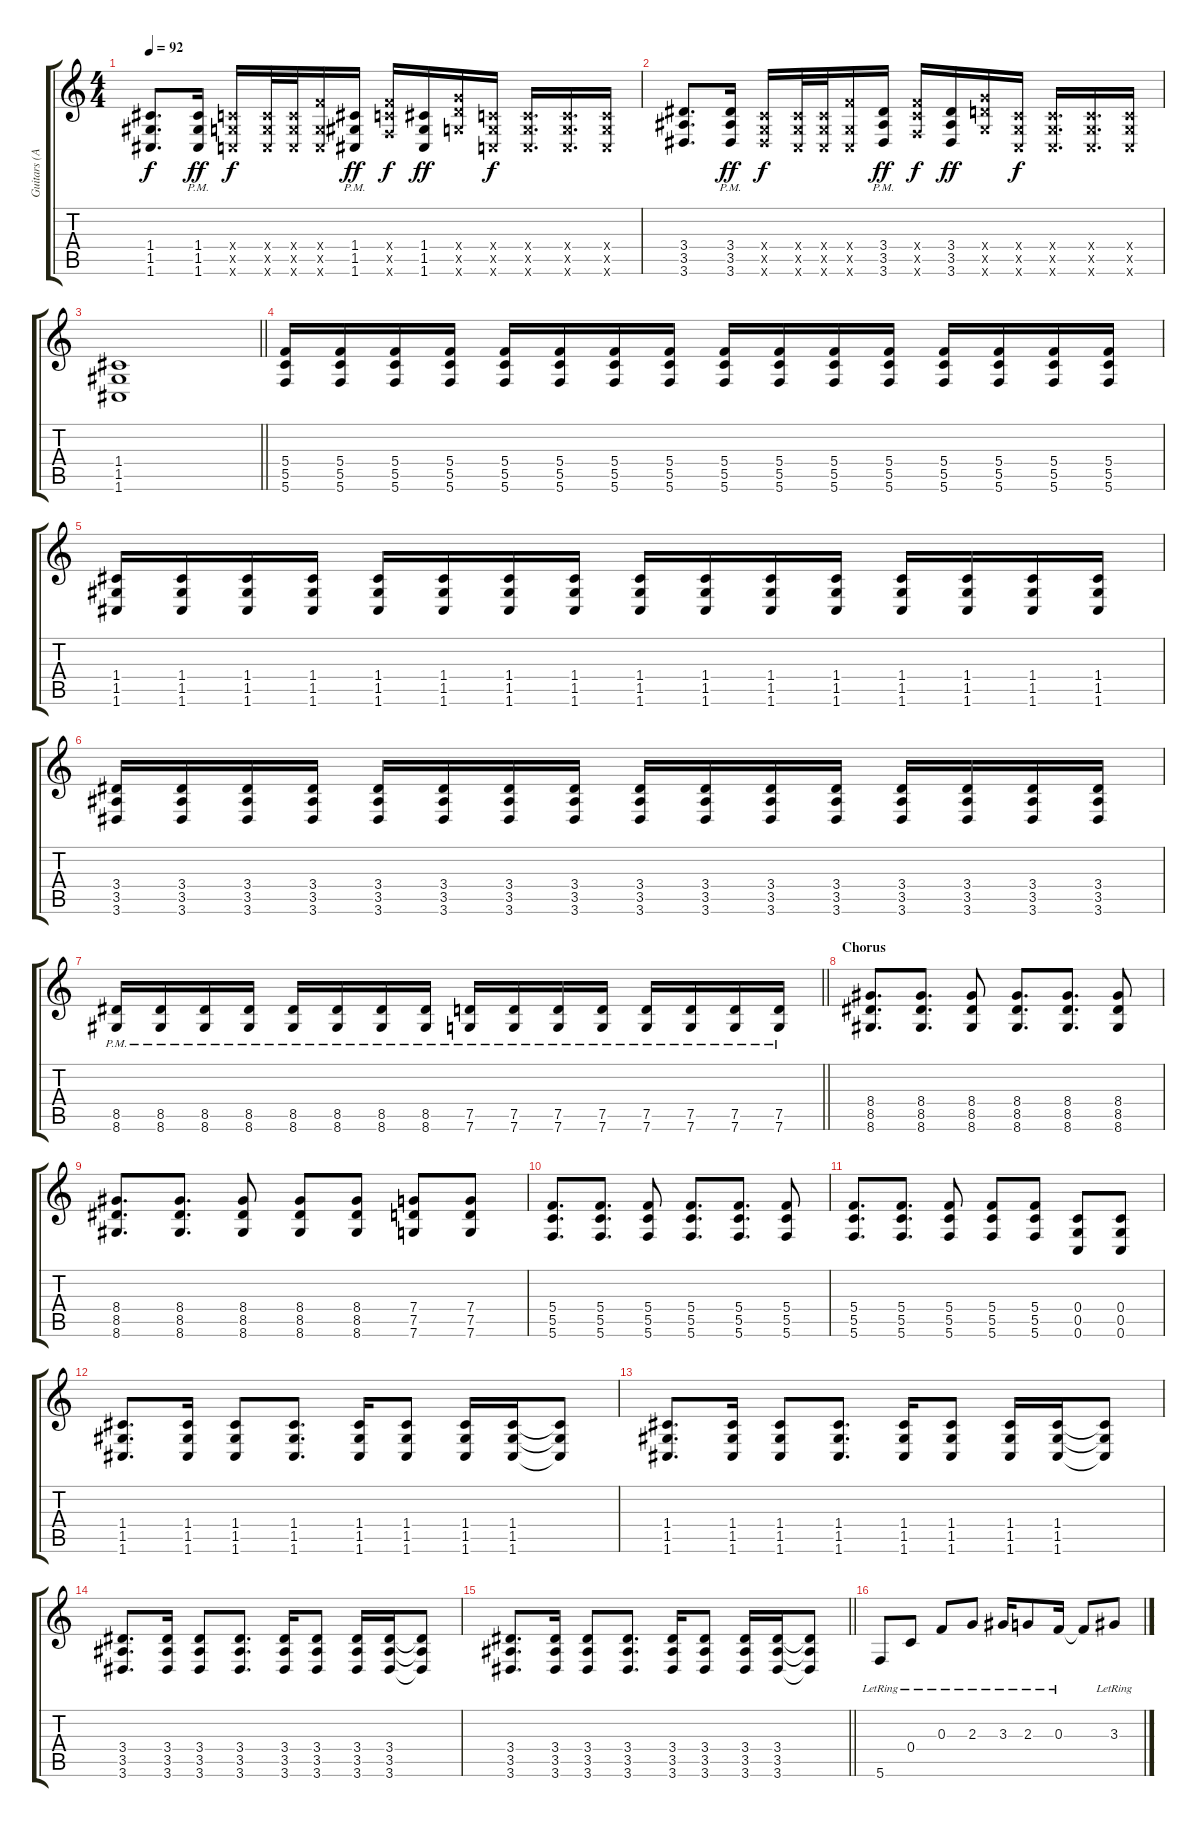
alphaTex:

\track ("Guitars (Add.)" "Guitars (A") {instrument distortionguitar}
\staff {score tabs}
\tuning (D4 A3 F3 C3 G2 C2) {hide}
\ts (4 4)
\tempo 92
\clef g2
\ks c
(1.4 1.5 1.6).8{d dy f} (1.4{pm} 1.5{pm} 1.6{pm}).16{dy ff} (0.4{x} 0.5{x} 0.6{x}).16{dy f} (0.4{x} 0.5{x} 0.6{x}).32 (0.4{x} 0.5{x} 0.6{x}).32 (5.4{x} 0.5{x} 0.6{x}).16 (1.4{pm} 1.5{pm} 1.6{pm}).16{dy ff} (5.4{x} 5.5{x} 5.6{x}).16{dy f} (1.4 1.5 1.6).16{dy ff} (7.4{x} 7.5{x} 7.6{x}).16 (0.4{x} 0.5{x} 0.6{x}).16{dy f} (0.4{x} 0.5{x} 0.6{x}).16{d} (0.4{x} 0.5{x} 0.6{x}).16{d} (0.4{x} 0.5{x} 0.6{x}).16 |
(3.4 3.5 3.6).8{d} (3.4{pm} 3.5{pm} 3.6{pm}).16{dy ff} (0.4{x} 0.5{x} 3.6{x}).16{dy f} (0.4{x} 0.5{x} 0.6{x}).32 (0.4{x} 0.5{x} 0.6{x}).32 (5.4{x} 0.5{x} 0.6{x}).16 (3.4{pm} 3.5{pm} 3.6{pm}).16{dy ff} (5.4{x} 5.5{x} 5.6{x}).16{dy f} (3.4 3.5 3.6).16{dy ff} (7.4{x} 7.5{x} 7.6{x}).16 (0.4{x} 0.5{x} 0.6{x}).16{dy f} (0.4{x} 0.5{x} 0.6{x}).16{d} (0.4{x} 0.5{x} 0.6{x}).16{d} (0.4{x} 0.5{x} 0.6{x}).16 |
\barLineRight lightlight
(1.4 1.5 1.6).1 |
\section ("" " ")
(5.4 5.5 5.6).16 (5.4 5.5 5.6).16 (5.4 5.5 5.6).16 (5.4 5.5 5.6).16 (5.4 5.5 5.6).16 (5.4 5.5 5.6).16 (5.4 5.5 5.6).16 (5.4 5.5 5.6).16 (5.4 5.5 5.6).16 (5.4 5.5 5.6).16 (5.4 5.5 5.6).16 (5.4 5.5 5.6).16 (5.4 5.5 5.6).16 (5.4 5.5 5.6).16 (5.4 5.5 5.6).16 (5.4 5.5 5.6).16 |
(1.4 1.5 1.6).16 (1.4 1.5 1.6).16 (1.4 1.5 1.6).16 (1.4 1.5 1.6).16 (1.4 1.5 1.6).16 (1.4 1.5 1.6).16 (1.4 1.5 1.6).16 (1.4 1.5 1.6).16 (1.4 1.5 1.6).16 (1.4 1.5 1.6).16 (1.4 1.5 1.6).16 (1.4 1.5 1.6).16 (1.4 1.5 1.6).16 (1.4 1.5 1.6).16 (1.4 1.5 1.6).16 (1.4 1.5 1.6).16 |
(3.4 3.5 3.6).16 (3.4 3.5 3.6).16 (3.4 3.5 3.6).16 (3.4 3.5 3.6).16 (3.4 3.5 3.6).16 (3.4 3.5 3.6).16 (3.4 3.5 3.6).16 (3.4 3.5 3.6).16 (3.4 3.5 3.6).16 (3.4 3.5 3.6).16 (3.4 3.5 3.6).16 (3.4 3.5 3.6).16 (3.4 3.5 3.6).16 (3.4 3.5 3.6).16 (3.4 3.5 3.6).16 (3.4 3.5 3.6).16 |
\barLineRight lightlight
(8.5{pm} 8.6{pm}).16 (8.5{pm} 8.6{pm}).16 (8.5{pm} 8.6{pm}).16 (8.5{pm} 8.6{pm}).16 (8.5{pm} 8.6{pm}).16 (8.5{pm} 8.6{pm}).16 (8.5{pm} 8.6{pm}).16 (8.5{pm} 8.6{pm}).16 (7.5{pm} 7.6{pm}).16 (7.5{pm} 7.6{pm}).16 (7.5{pm} 7.6{pm}).16 (7.5{pm} 7.6{pm}).16 (7.5{pm} 7.6{pm}).16 (7.5{pm} 7.6{pm}).16 (7.5{pm} 7.6{pm}).16 (7.5{pm} 7.6{pm}).16 |
\section ("" "Chorus")
(8.4 8.5 8.6).8{d instrument overdrivenguitar} (8.4 8.5 8.6).8{d} (8.4 8.5 8.6).8 (8.4 8.5 8.6).8{d} (8.4 8.5 8.6).8{d} (8.4 8.5 8.6).8 |
(8.4 8.5 8.6).8{d} (8.4 8.5 8.6).8{d} (8.4 8.5 8.6).8 (8.4 8.5 8.6).8 (8.4 8.5 8.6).8 (7.4 7.5 7.6).8 (7.4 7.5 7.6).8 |
(5.4 5.5 5.6).8{d} (5.4 5.5 5.6).8{d} (5.4 5.5 5.6).8 (5.4 5.5 5.6).8{d} (5.4 5.5 5.6).8{d} (5.4 5.5 5.6).8 |
(5.4 5.5 5.6).8{d} (5.4 5.5 5.6).8{d} (5.4 5.5 5.6).8 (5.4 5.5 5.6).8 (5.4 5.5 5.6).8 (0.4 0.5 0.6).8 (0.4 0.5 0.6).8 |
(1.4 1.5 1.6).8{d} (1.4 1.5 1.6).16 (1.4 1.5 1.6).8 (1.4 1.5 1.6).8{d} (1.4 1.5 1.6).16 (1.4 1.5 1.6).8 (1.4 1.5 1.6).16 (1.4 1.5 1.6).16 (1.4{t} 1.5{t} 1.6{t}).8 |
(1.4 1.5 1.6).8{d} (1.4 1.5 1.6).16 (1.4 1.5 1.6).8 (1.4 1.5 1.6).8{d} (1.4 1.5 1.6).16 (1.4 1.5 1.6).8 (1.4 1.5 1.6).16 (1.4 1.5 1.6).16 (1.4{t} 1.5{t} 1.6{t}).8 |
(3.4 3.5 3.6).8{d} (3.4 3.5 3.6).16 (3.4 3.5 3.6).8 (3.4 3.5 3.6).8{d} (3.4 3.5 3.6).16 (3.4 3.5 3.6).8 (3.4 3.5 3.6).16 (3.4 3.5 3.6).16 (3.4{t} 3.5{t} 3.6{t}).8 |
\barLineRight lightlight
(3.4 3.5 3.6).8{d} (3.4 3.5 3.6).16 (3.4 3.5 3.6).8 (3.4 3.5 3.6).8{d} (3.4 3.5 3.6).16 (3.4 3.5 3.6).8 (3.4 3.5 3.6).16 (3.4 3.5 3.6).16 (3.4{t} 3.5{t} 3.6{t}).8 |
\section ("" " ")
5.6{lr}.8{volume 16 instrument electricguitarclean} 0.4{lr}.8 0.3{lr}.8 2.3{lr}.8 3.3{lr}.16 2.3{lr}.8 0.3{lr}.16 0.3{t}.8 3.3{lr}.8
